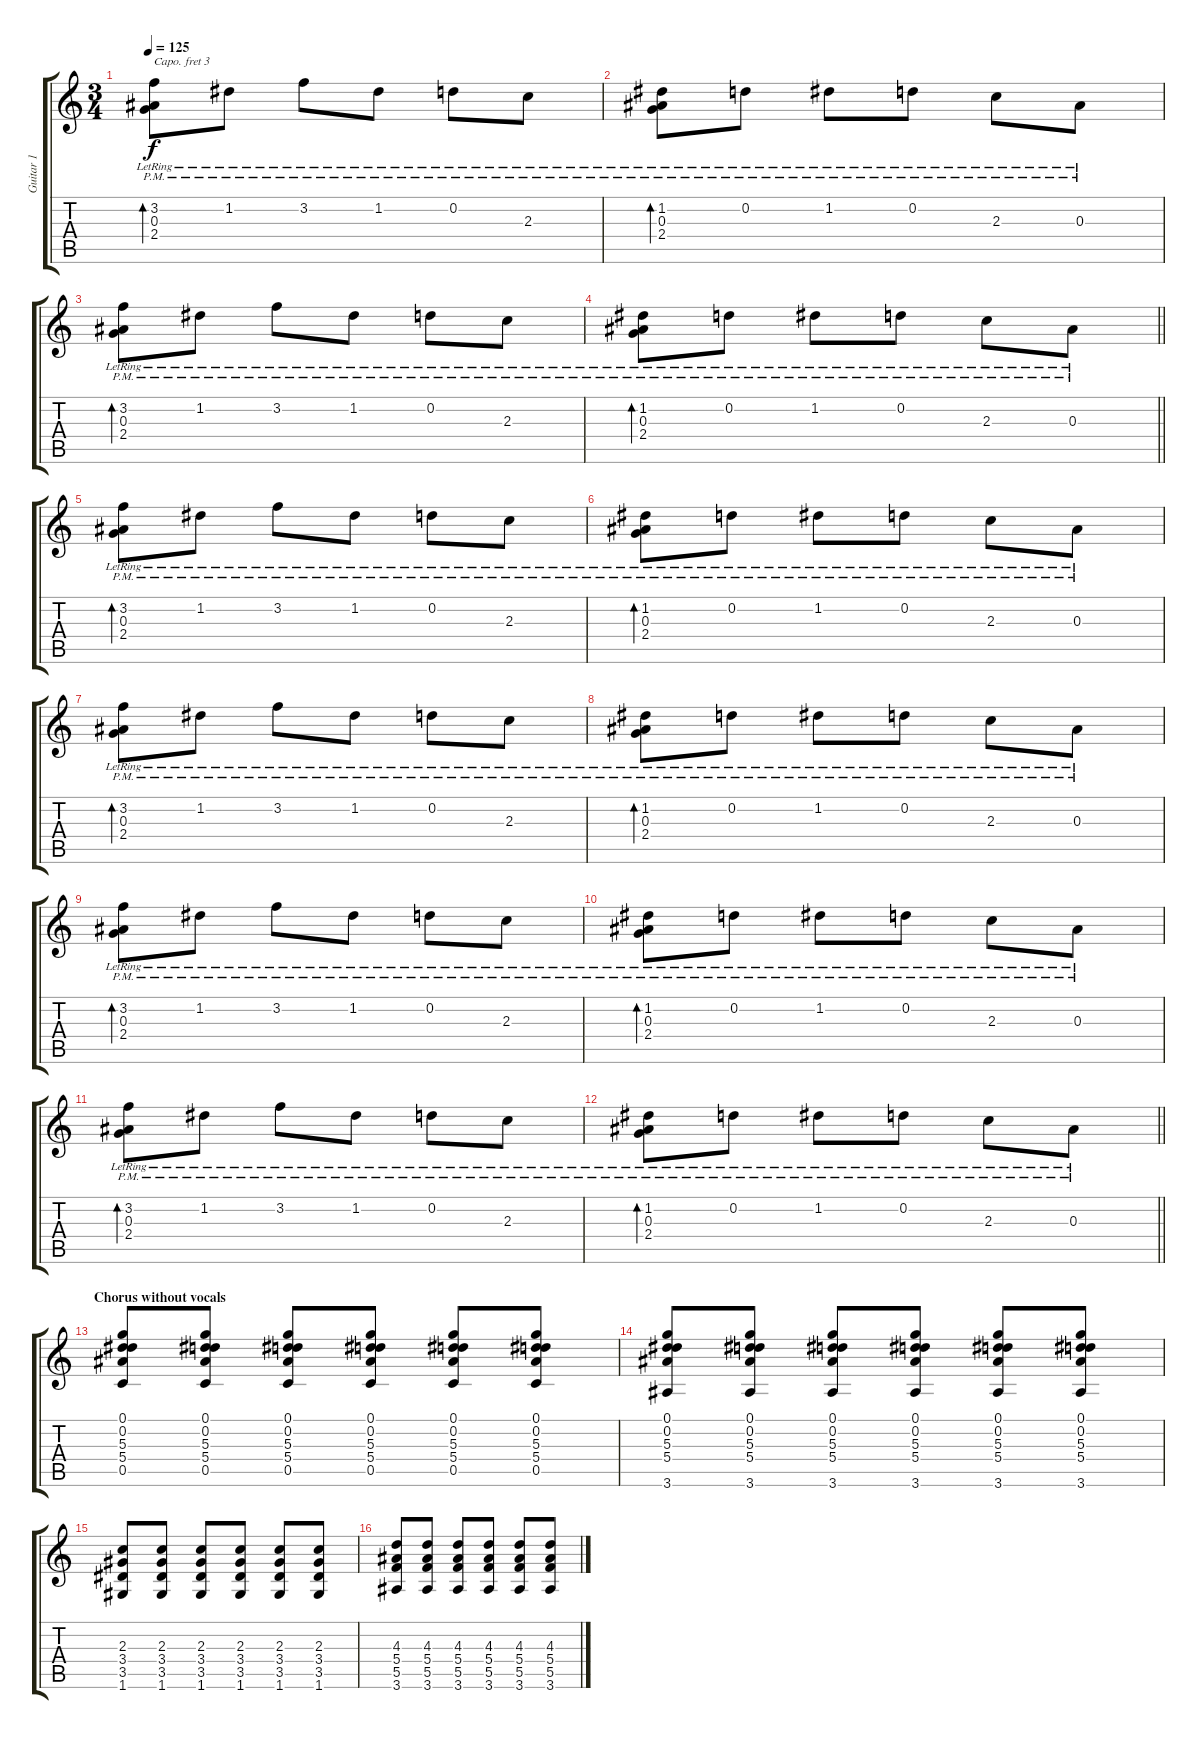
\track ("Guitar 1" "Guitar 1") {instrument electricguitarjazz}
\staff {score tabs}
\capo 3
\tuning (E4 B3 G3 D3 A2 E2) {hide}
\ts (3 4)
\tempo 125
\clef g2
\ks c
(3.2{pm lr} 0.3{pm lr} 2.4{pm lr}).8{bd 240 dy f} 1.2{pm lr}.8 3.2{pm lr}.8 1.2{pm lr}.8 0.2{pm lr}.8 2.3{pm lr}.8 |
(1.2{pm lr} 0.3{pm lr} 2.4{pm lr}).8{bd 240} 0.2{pm lr}.8 1.2{pm lr}.8 0.2{pm lr}.8 2.3{pm lr}.8 0.3{pm lr}.8 |
(3.2{pm lr} 0.3{pm lr} 2.4{pm lr}).8{bd 240} 1.2{pm lr}.8 3.2{pm lr}.8 1.2{pm lr}.8 0.2{pm lr}.8 2.3{pm lr}.8 |
\barLineRight lightlight
(1.2{pm lr} 0.3{pm lr} 2.4{pm lr}).8{bd 240} 0.2{pm lr}.8 1.2{pm lr}.8 0.2{pm lr}.8 2.3{pm lr}.8 0.3{pm lr}.8 |
(3.2{pm lr} 0.3{pm lr} 2.4{pm lr}).8{bd 240} 1.2{pm lr}.8 3.2{pm lr}.8 1.2{pm lr}.8 0.2{pm lr}.8 2.3{pm lr}.8 |
(1.2{pm lr} 0.3{pm lr} 2.4{pm lr}).8{bd 240} 0.2{pm lr}.8 1.2{pm lr}.8 0.2{pm lr}.8 2.3{pm lr}.8 0.3{pm lr}.8 |
(3.2{pm lr} 0.3{pm lr} 2.4{pm lr}).8{bd 240} 1.2{pm lr}.8 3.2{pm lr}.8 1.2{pm lr}.8 0.2{pm lr}.8 2.3{pm lr}.8 |
(1.2{pm lr} 0.3{pm lr} 2.4{pm lr}).8{bd 240} 0.2{pm lr}.8 1.2{pm lr}.8 0.2{pm lr}.8 2.3{pm lr}.8 0.3{pm lr}.8 |
(3.2{pm lr} 0.3{pm lr} 2.4{pm lr}).8{bd 240} 1.2{pm lr}.8 3.2{pm lr}.8 1.2{pm lr}.8 0.2{pm lr}.8 2.3{pm lr}.8 |
(1.2{pm lr} 0.3{pm lr} 2.4{pm lr}).8{bd 240} 0.2{pm lr}.8 1.2{pm lr}.8 0.2{pm lr}.8 2.3{pm lr}.8 0.3{pm lr}.8 |
(3.2{pm lr} 0.3{pm lr} 2.4{pm lr}).8{bd 240} 1.2{pm lr}.8 3.2{pm lr}.8 1.2{pm lr}.8 0.2{pm lr}.8 2.3{pm lr}.8 |
\barLineRight lightlight
(1.2{pm lr} 0.3{pm lr} 2.4{pm lr}).8{bd 240} 0.2{pm lr}.8 1.2{pm lr}.8 0.2{pm lr}.8 2.3{pm lr}.8 0.3{pm lr}.8 |
\section ("" "Chorus without vocals")
(0.1 0.2 5.3 5.4 0.5).8{instrument overdrivenguitar} (0.1 0.2 5.3 5.4 0.5).8 (0.1 0.2 5.3 5.4 0.5).8 (0.1 0.2 5.3 5.4 0.5).8 (0.1 0.2 5.3 5.4 0.5).8 (0.1 0.2 5.3 5.4 0.5).8 |
(0.1 0.2 5.3 5.4 3.6).8 (0.1 0.2 5.3 5.4 3.6).8 (0.1 0.2 5.3 5.4 3.6).8 (0.1 0.2 5.3 5.4 3.6).8 (0.1 0.2 5.3 5.4 3.6).8 (0.1 0.2 5.3 5.4 3.6).8 |
(2.3 3.4 3.5 1.6).8 (2.3 3.4 3.5 1.6).8 (2.3 3.4 3.5 1.6).8 (2.3 3.4 3.5 1.6).8 (2.3 3.4 3.5 1.6).8 (2.3 3.4 3.5 1.6).8 |
(4.3 5.4 5.5 3.6).8 (4.3 5.4 5.5 3.6).8 (4.3 5.4 5.5 3.6).8 (4.3 5.4 5.5 3.6).8 (4.3 5.4 5.5 3.6).8 (4.3 5.4 5.5 3.6).8
